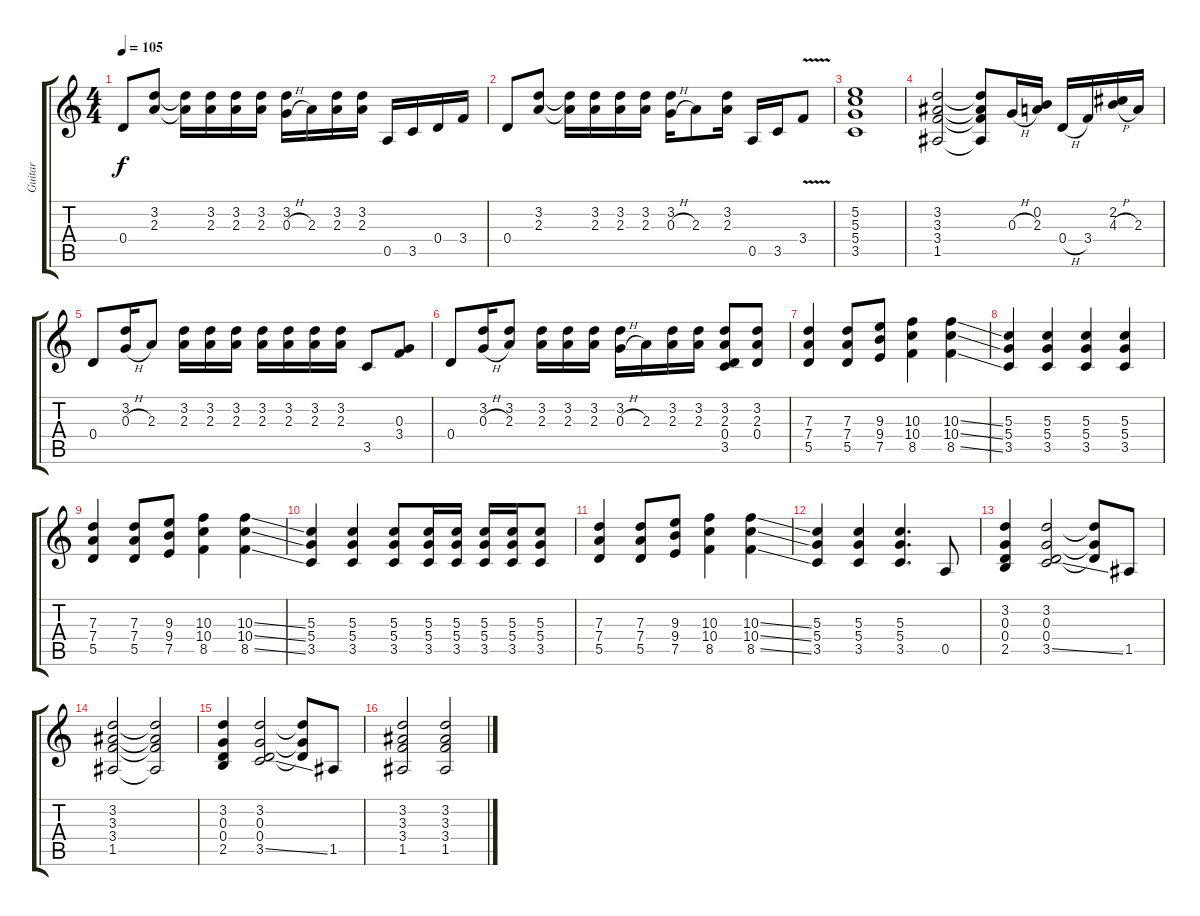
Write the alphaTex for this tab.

\track ("Guitar" "Guitar") {instrument electricguitarclean}
\staff {score tabs}
\tuning (E4 B3 G3 D3 A2 E2) {hide}
\ts (4 4)
\tempo 105
\clef g2
\ks c
0.4.8{dy f} (3.2 2.3).8 (3.2{t} 2.3{t}).16 (3.2 2.3).16 (3.2 2.3).16 (3.2 2.3).16 (3.2 0.3{h}).16 2.3.16 (3.2 2.3).16 (3.2 2.3).16 0.5.16 3.5.16 0.4.16 3.4.16 |
0.4.8 (3.2 2.3).8 (3.2{t} 2.3{t}).16 (3.2 2.3).16 (3.2 2.3).16 (3.2 2.3).16 (3.2 0.3{h}).16 2.3.8 (3.2 2.3).16 0.5.16 3.5.16 3.4{v}.8 |
(5.2 5.3 5.4 3.5).1 |
(3.2 3.3 3.4 1.5).2 (3.2{t} 3.3{t} 3.4{t} 1.5{t}).8 0.3{h}.16 (0.2 2.3).16 0.4{h}.16 3.4.16 (2.2 4.3{h}).16 2.3.16 |
0.4.8 (3.2 0.3{h}).16 2.3.8 (3.2 2.3).16 (3.2 2.3).16 (3.2 2.3).16 (3.2 2.3).16 (3.2 2.3).16 (3.2 2.3).16 (3.2 2.3).16 3.5.8 (0.3 3.4).8 |
0.4.8 (3.2 0.3{h}).16 (3.2 2.3).8 (3.2 2.3).16 (3.2 2.3).16 (3.2 2.3).16 (3.2 0.3{h}).16 2.3.16 (3.2 2.3).16 (3.2 2.3).16 (3.2 2.3 0.4 3.5).8 (3.2 2.3 0.4).8 |
(7.3 7.4 5.5).4{volume 9 instrument overdrivenguitar} (7.3 7.4 5.5).8 (9.3 9.4 7.5).8 (10.3 10.4 8.5).4 (10.3{ss} 10.4{ss} 8.5{ss}).4 |
(5.3 5.4 3.5).4 (5.3 5.4 3.5).4 (5.3 5.4 3.5).4 (5.3 5.4 3.5).4 |
(7.3 7.4 5.5).4 (7.3 7.4 5.5).8 (9.3 9.4 7.5).8 (10.3 10.4 8.5).4 (10.3{ss} 10.4{ss} 8.5{ss}).4 |
(5.3 5.4 3.5).4 (5.3 5.4 3.5).4 (5.3 5.4 3.5).8 (5.3 5.4 3.5).16 (5.3 5.4 3.5).16 (5.3 5.4 3.5).16 (5.3 5.4 3.5).16 (5.3 5.4 3.5).8 |
(7.3 7.4 5.5).4 (7.3 7.4 5.5).8 (9.3 9.4 7.5).8 (10.3 10.4 8.5).4 (10.3{ss} 10.4{ss} 8.5{ss}).4 |
(5.3 5.4 3.5).4 (5.3 5.4 3.5).4 (5.3 5.4 3.5).4{d} 0.5.8 |
(3.2 0.3 0.4 2.5).4 (3.2 0.3 0.4 3.5{ss}).2 (3.2{t} 0.3{t} 0.4{t}).8 1.5.8 |
(3.2 3.3 3.4 1.5).2 (3.2{t} 3.3{t} 3.4{t} 1.5{t}).2 |
(3.2 0.3 0.4 2.5).4 (3.2 0.3 0.4 3.5{ss}).2 (3.2{t} 0.3{t} 0.4{t}).8 1.5.8 |
(3.2 3.3 3.4 1.5).2 (3.2 3.3 3.4 1.5).2
